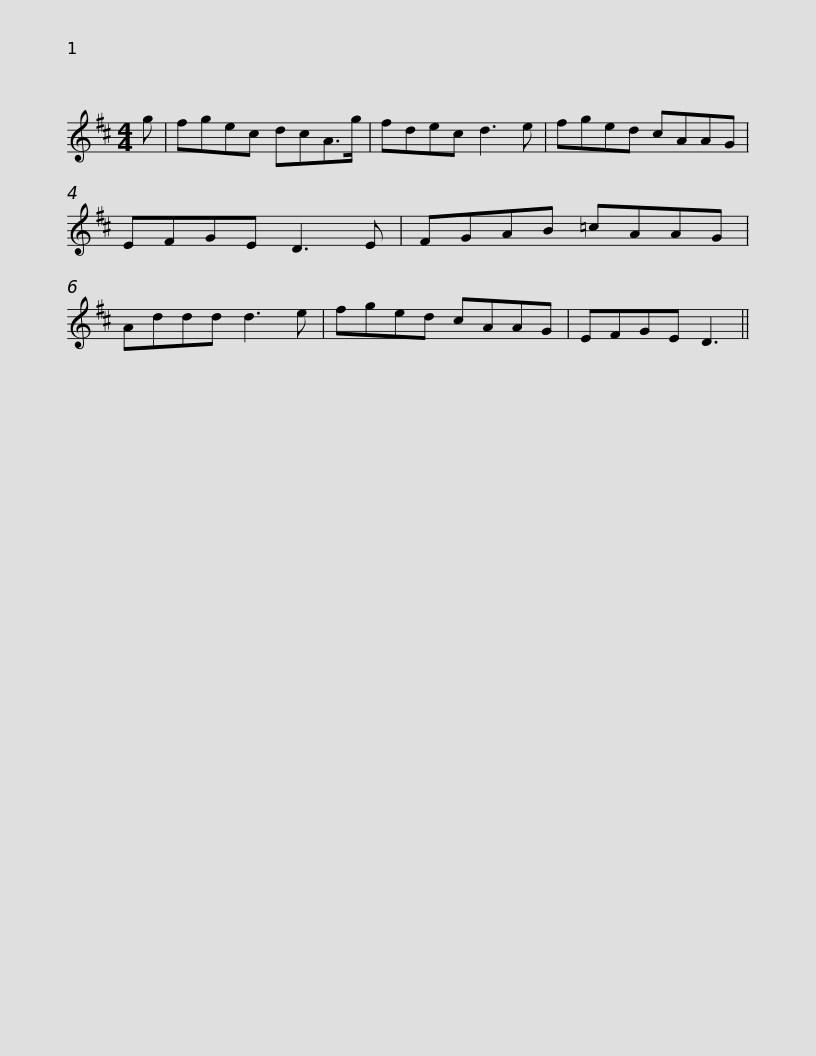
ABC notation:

X:1
L:1/8
M:4/4
I:linebreak $
K:D
V:1 treble
V:1
 g | fgec dcA>g | fdec d3 e | fged cAAG | EFGE D3 E | %5
 FGAB =cAAG |$ Addd d3 e | fged cAAG | EFGE D3 || %9
